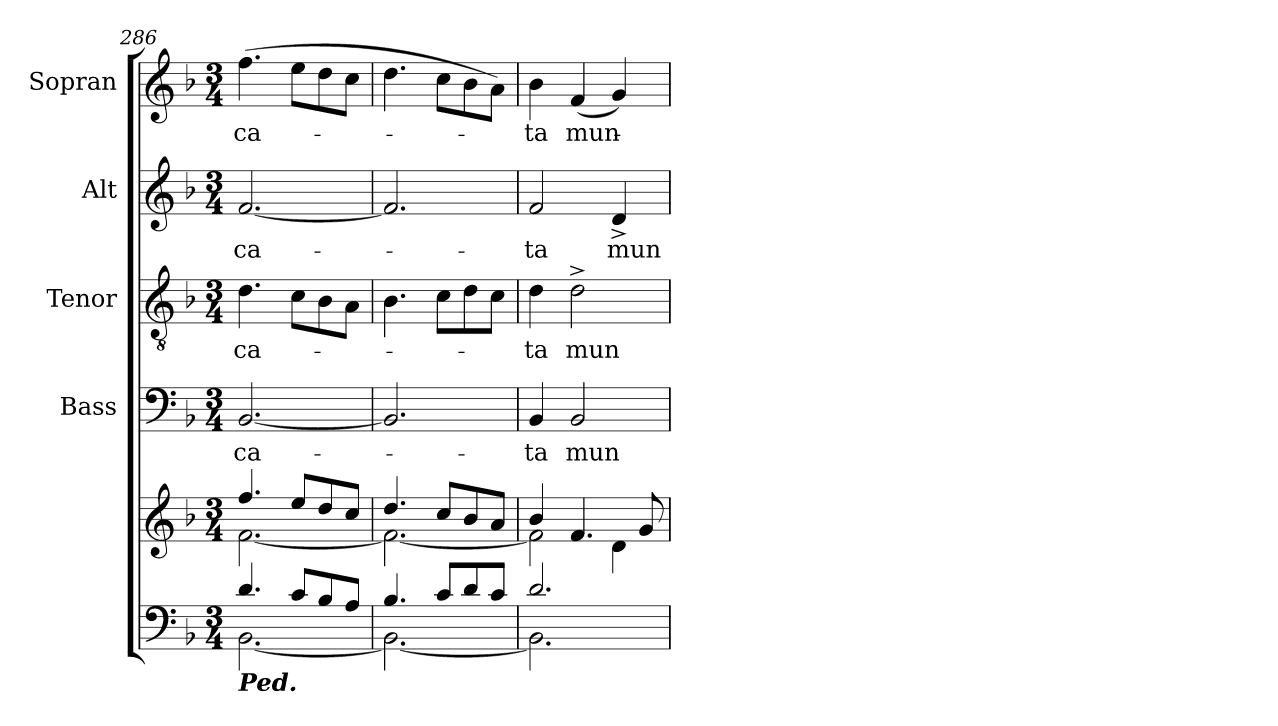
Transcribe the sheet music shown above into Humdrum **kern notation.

**kern	**kern	**kern	**text	**kern	**text	**kern	**text	**kern	**text
*part5	*part5	*part4	*part4	*part3	*part3	*part2	*part2	*part1	*part1
*staff6	*staff5	*staff4	*staff4	*staff3	*staff3	*staff2	*staff2	*staff1	*staff1
*	*	*I"Bass	*	*I"Tenor	*	*I"Alt	*	*I"Sopran	*
*	*	*I'B.	*	*I'T.	*	*I'A.	*	*I'S.	*
!!LO:LB:g=z
*clefF4	*clefG2	*clefF4	*	*clefGv2	*	*clefG2	*	*clefG2	*
*k[b-]	*k[b-]	*k[b-]	*	*k[b-]	*	*k[b-]	*	*k[b-]	*
*F:	*F:	*F:	*	*F:	*	*F:	*	*F:	*
*M3/4	*M3/4	*M3/4	*	*M3/4	*	*M3/4	*	*M3/4	*
=286	=286	=286	=286	=286	=286	=286	=286	=286	=286
*^	*^	*	*	*	*	*	*	*	*
!LO:TX:b:Bi:t=Ped.	!	!	!	!	!	!	!	!	!	!	!
!	!	!	!	!	!LO:LY:b	!	!LO:LY:b	!	!LO:LY:b	!	!LO:LY:b
4.d/	[<2.BB-\	4.ff/	[<2.f\	[2.BB-/	-ca-	4.d\	-ca-	[2.f/	-ca-	(>4.ff\	-ca-
8c/L	.	8ee/L	.	.	.	8c\L	.	.	.	8ee\L	.
8B-/	.	8dd/	.	.	.	8B-\	.	.	.	8dd\	.
8A/J	.	8cc/J	.	.	.	8A\J	.	.	.	8cc\J	.
=287	=287	=287	=287	=287	=287	=287	=287	=287	=287	=287	=287
4.B-/	2.BB-\_	4.dd/	2.f\_	2.BB-/]	.	4.B-\	.	2.f/]	.	4.dd\	.
8c/L	.	8cc/L	.	.	.	8c\L	.	.	.	8cc\L	.
8d/	.	8b-/	.	.	.	8d\	.	.	.	8b-\	.
8c/J	.	8a/J	.	.	.	8c\J	.	.	.	8a\J)	.
=288	=288	=288	=288	=288	=288	=288	=288	=288	=288	=288	=288
!	!	!	!	!	!LO:LY:b	!	!LO:LY:b	!	!LO:LY:b	!	!LO:LY:b
2.d/	2.BB-\]	4b-/	2f\]	4BB-/	-ta	4d\	-ta	2f/	-ta	4b-\	-ta
!	!	!	!	!	!LO:LY:b	!	!LO:LY:b	!	!	!	!LO:LY:b
.	.	4.f/	.	2BB-/	mun-	2d^>\	mun-	.	.	(<4f/	mun-
!	!	!	!	!	!	!	!	!	!LO:LY:b	!	!
.	.	.	4d\	.	.	.	.	4d^>/	mun-	4g/)	.
.	.	8g/	.	.	.	.	.	.	.	.	.
*v	*v	*	*	*	*	*	*	*	*	*	*
*	*v	*v	*	*	*	*	*	*	*	*
=	=	=	=	=	=	=	=	=	=
*-	*-	*-	*-	*-	*-	*-	*-	*-	*-
